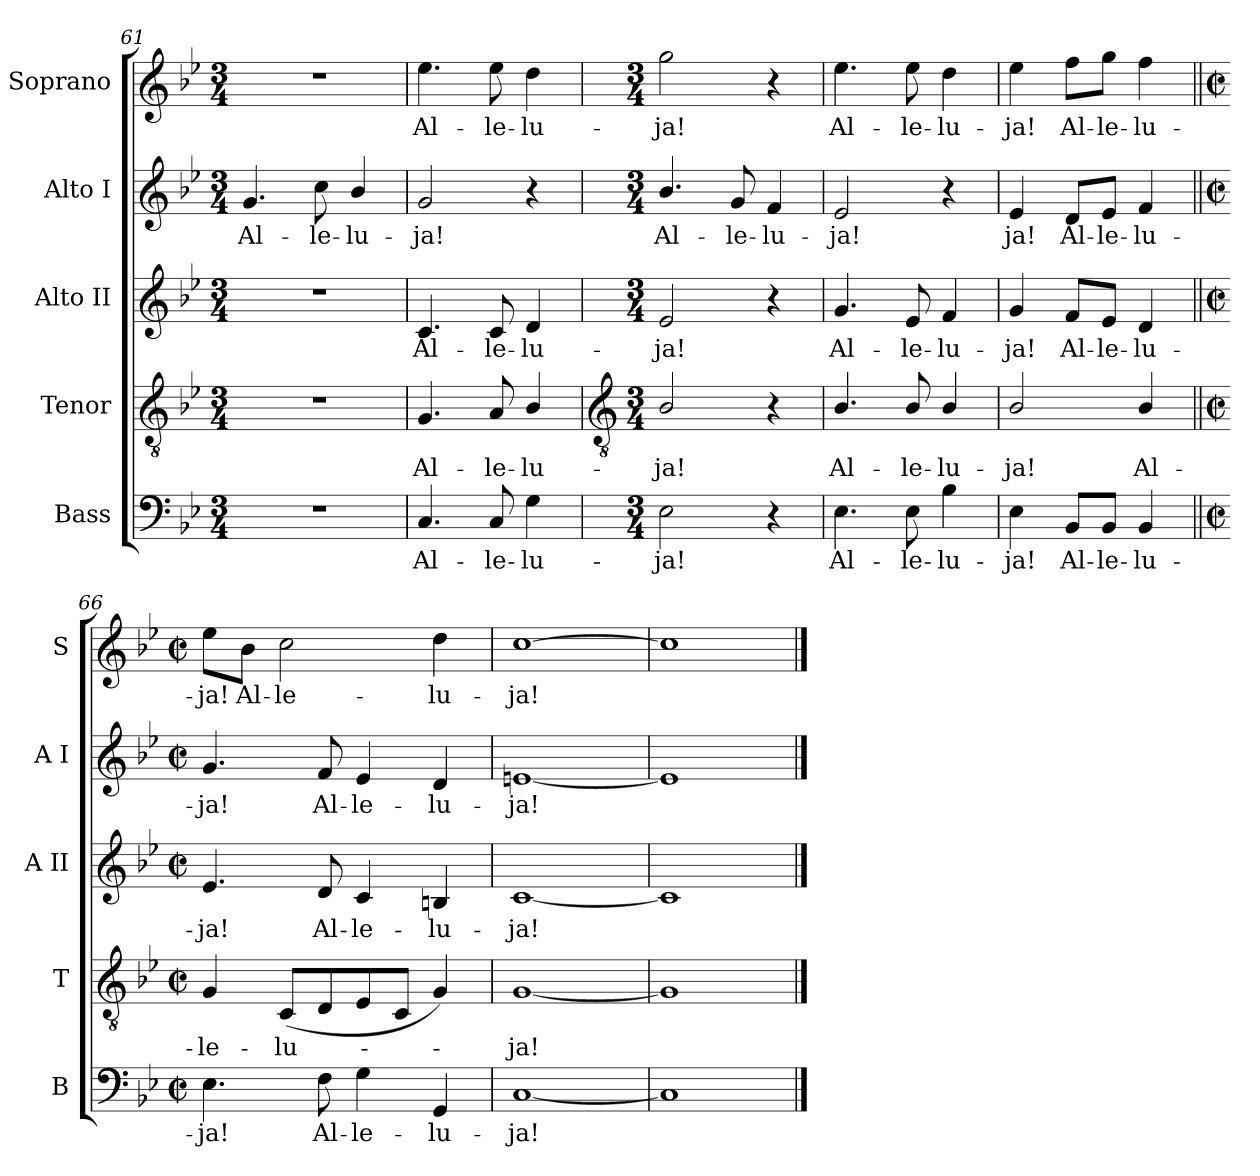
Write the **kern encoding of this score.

**kern	**text	**kern	**text	**kern	**text	**kern	**text	**kern	**text
*part5	*part5	*part4	*part4	*part3	*part3	*part2	*part2	*part1	*part1
*staff5	*staff5	*staff4	*staff4	*staff3	*staff3	*staff2	*staff2	*staff1	*staff1
*I"Bass	*	*I"Tenor	*	*I"Alto II	*	*I"Alto I	*	*I"Soprano	*
*I'B	*	*I'T	*	*I'A II	*	*I'A I	*	*I'S	*
*clefF4	*	*clefGv2	*	*clefG2	*	*clefG2	*	*clefG2	*
*k[b-e-]	*	*k[b-e-]	*	*k[b-e-]	*	*k[b-e-]	*	*k[b-e-]	*
*B-:	*	*B-:	*	*B-:	*	*B-:	*	*B-:	*
*M3/4	*	*M3/4	*	*M3/4	*	*M3/4	*	*M3/4	*
=61	=61	=61	=61	=61	=61	=61	=61	=61	=61
!LO:N:vis=1	!	!LO:N:vis=1	!	!LO:N:vis=1	!	!	!LO:LY:b	!LO:N:vis=1	!
2.r	.	2.r	.	2.r	.	4.g	Al-	2.r	.
!	!	!	!	!	!	!	!LO:LY:b	!	!
.	.	.	.	.	.	8cc	-le-	.	.
!	!	!	!	!	!	!	!LO:LY:b	!	!
.	.	.	.	.	.	4b-/	-lu-	.	.
=62	=62	=62	=62	=62	=62	=62	=62	=62	=62
!	!LO:LY:b	!	!LO:LY:b	!	!LO:LY:b	!	!LO:LY:b	!	!LO:LY:b
4.C	Al-	4.G	Al-	4.c	Al-	2g	-ja!	4.ee-	Al-
!	!LO:LY:b	!	!LO:LY:b	!	!LO:LY:b	!	!	!	!LO:LY:b
8C	-le-	8A	-le-	8c	-le-	.	.	8ee-	-le-
!	!LO:LY:b	!	!LO:LY:b	!	!LO:LY:b	!	!	!	!LO:LY:b
4G	-lu-	4B-/	-lu-	4d	-lu-	4r	.	4dd	-lu-
!!LO:LB:g=z
=63	=63	=63	=63	=63	=63	=63	=63	=63	=63
*	*	*clefGv2	*	*	*	*	*	*	*
*M3/4	*	*M3/4	*	*M3/4	*	*M3/4	*	*M3/4	*
!	!LO:LY:b	!	!LO:LY:b	!	!LO:LY:b	!	!LO:LY:b	!	!LO:LY:b
2E-	-ja!	2B-/	-ja!	2e-	-ja!	4.b-/	Al-	2gg	-ja!
!	!	!	!	!	!	!	!LO:LY:b	!	!
.	.	.	.	.	.	8g	-le-	.	.
!	!	!	!	!	!	!	!LO:LY:b	!	!
4r	.	4r	.	4r	.	4f	-lu-	4r	.
=64	=64	=64	=64	=64	=64	=64	=64	=64	=64
!	!LO:LY:b	!	!LO:LY:b	!	!LO:LY:b	!	!LO:LY:b	!	!LO:LY:b
4.E-	Al-	4.B-/	Al-	4.g	Al-	2e-	-ja!	4.ee-	Al-
!	!LO:LY:b	!	!LO:LY:b	!	!LO:LY:b	!	!	!	!LO:LY:b
8E-	-le-	8B-/	-le-	8e-	-le-	.	.	8ee-	-le-
!	!LO:LY:b	!	!LO:LY:b	!	!LO:LY:b	!	!	!	!LO:LY:b
4B-	-lu-	4B-/	-lu-	4f	-lu-	4r	.	4dd	-lu-
=65	=65	=65	=65	=65	=65	=65	=65	=65	=65
!	!LO:LY:b	!	!LO:LY:b	!	!LO:LY:b	!	!LO:LY:b	!	!LO:LY:b
4E-	-ja!	2B-/	-ja!	4g	-ja!	4e-	ja!	4ee-	-ja!
!	!LO:LY:b	!	!	!	!LO:LY:b	!	!LO:LY:b	!	!LO:LY:b
8BB-/L	Al-	.	.	8f/L	Al-	8d/L	Al-	8ff\L	Al-
!	!LO:LY:b	!	!	!	!LO:LY:b	!	!LO:LY:b	!	!LO:LY:b
8BB-/J	-le-	.	.	8e-/J	-le-	8e-/J	-le-	8gg\J	-le-
!	!LO:LY:b	!	!LO:LY:b	!	!LO:LY:b	!	!LO:LY:b	!	!LO:LY:b
4BB-	-lu-	4B-/	Al-	4d	-lu-	4f	-lu-	4ff	-lu-
=66||	=66||	=66||	=66||	=66||	=66||	=66||	=66||	=66||	=66||
*M2/2	*	*M2/2	*	*M2/2	*	*M2/2	*	*M2/2	*
*met(c|)	*	*met(c|)	*	*met(c|)	*	*met(c|)	*	*met(c|)	*
!	!LO:LY:b	!	!LO:LY:b	!	!LO:LY:b	!	!LO:LY:b	!	!LO:LY:b
4.E-	-ja!	4G	-le-	4.e-	-ja!	4.g	-ja!	8ee-\L	-ja!
!	!	!	!	!	!	!	!	!	!LO:LY:b
.	.	.	.	.	.	.	.	8b-\J	Al-
!	!	!	!LO:LY:b	!	!	!	!	!	!LO:LY:b
.	.	(<8CL	-lu-	.	.	.	.	2cc	-le-
!	!LO:LY:b	!	!	!	!LO:LY:b	!	!LO:LY:b	!	!
8F	Al-	8D	.	8d	Al-	8f	Al-	.	.
!	!LO:LY:b	!	!	!	!LO:LY:b	!	!LO:LY:b	!	!
4G	-le-	8E-	.	4c	-le-	4e-	-le-	.	.
.	.	8CJ	.	.	.	.	.	.	.
!	!LO:LY:b	!	!	!	!LO:LY:b	!	!LO:LY:b	!	!LO:LY:b
4GG	-lu-	4G)	.	4Bn	-lu-	4d	-lu-	4dd	-lu-
=67	=67	=67	=67	=67	=67	=67	=67	=67	=67
!	!LO:LY:b	!	!LO:LY:b	!	!LO:LY:b	!	!LO:LY:b	!	!LO:LY:b
[1C	-ja!	[1G	ja!	[1c	-ja!	[1en	-ja!	[1cc	-ja!
=68	=68	=68	=68	=68	=68	=68	=68	=68	=68
1C]	.	1G]	.	1c]	.	1e]	.	1cc]	.
==	==	==	==	==	==	==	==	==	==
*-	*-	*-	*-	*-	*-	*-	*-	*-	*-
